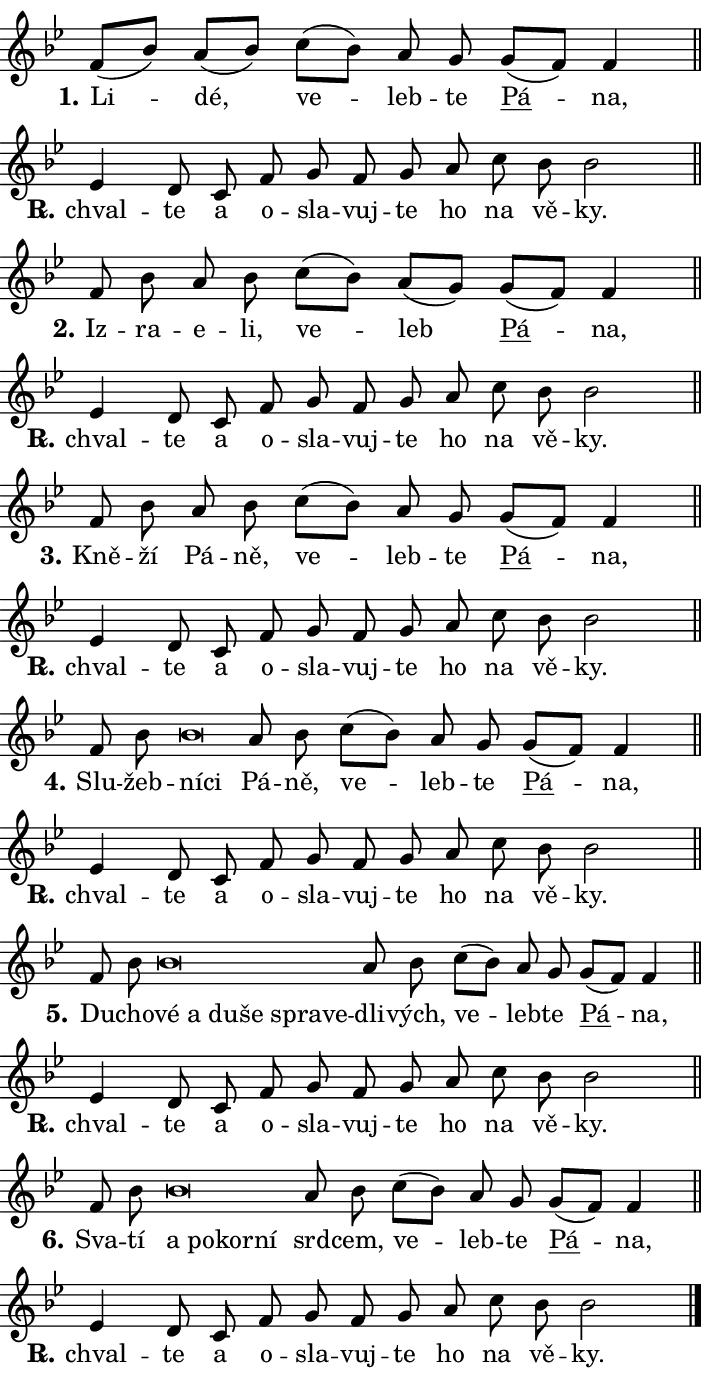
\version "2.24.0"
\header { tagline = "" }
\paper {
  indent = 0\cm
  top-margin = 0\cm
  right-margin = 0.13\cm % to fit lyric hyphens
  bottom-margin = 0\cm
  left-margin = 0\cm
  paper-width = 12\cm
  page-breaking = #ly:one-page-breaking
  system-system-spacing.basic-distance = #11
  score-system-spacing.basic-distance = #11
  ragged-last = ##f
}


%% Author: Thomas Morley
%% https://lists.gnu.org/archive/html/lilypond-user/2020-05/msg00002.html
#(define (line-position grob)
"Returns position of @var[grob} in current system:
   @code{'start}, if at first time-step
   @code{'end}, if at last time-step
   @code{'middle} otherwise
"
  (let* ((col (ly:item-get-column grob))
         (ln (ly:grob-object col 'left-neighbor))
         (rn (ly:grob-object col 'right-neighbor))
         (col-to-check-left (if (ly:grob? ln) ln col))
         (col-to-check-right (if (ly:grob? rn) rn col))
         (break-dir-left
           (and
             (ly:grob-property col-to-check-left 'non-musical #f)
             (ly:item-break-dir col-to-check-left)))
         (break-dir-right
           (and
             (ly:grob-property col-to-check-right 'non-musical #f)
             (ly:item-break-dir col-to-check-right))))
        (cond ((eqv? 1 break-dir-left) 'start)
              ((eqv? -1 break-dir-right) 'end)
              (else 'middle))))

#(define (tranparent-at-line-position vctor)
  (lambda (grob)
  "Relying on @code{line-position} select the relevant enry from @var{vctor}.
Used to determine transparency,"
    (case (line-position grob)
      ((end) (not (vector-ref vctor 0)))
      ((middle) (not (vector-ref vctor 1)))
      ((start) (not (vector-ref vctor 2))))))

noteHeadBreakVisibility =
#(define-music-function (break-visibility)(vector?)
"Makes @code{NoteHead}s transparent relying on @var{break-visibility}"
#{
  \override NoteHead.transparent =
    #(tranparent-at-line-position break-visibility)
#})

#(define delete-ledgers-for-transparent-note-heads
  (lambda (grob)
    "Reads whether a @code{NoteHead} is transparent.
If so this @code{NoteHead} is removed from @code{'note-heads} from
@var{grob}, which is supposed to be @code{LedgerLineSpanner}.
As a result ledgers are not printed for this @code{NoteHead}"
    (let* ((nhds-array (ly:grob-object grob 'note-heads))
           (nhds-list
             (if (ly:grob-array? nhds-array)
                 (ly:grob-array->list nhds-array)
                 '()))
           ;; Relies on the transparent-property being done before
           ;; Staff.LedgerLineSpanner.after-line-breaking is executed.
           ;; This is fragile ...
           (to-keep
             (remove
               (lambda (nhd)
                 (ly:grob-property nhd 'transparent #f))
               nhds-list)))
      ;; TODO find a better method to iterate over grob-arrays, similiar
      ;; to filter/remove etc for lists
      ;; For now rebuilt from scratch
      (set! (ly:grob-object grob 'note-heads)  '())
      (for-each
        (lambda (nhd)
          (ly:pointer-group-interface::add-grob grob 'note-heads nhd))
        to-keep))))

squashNotes = {
  \override NoteHead.X-extent = #'(-0.2 . 0.2)
  \override NoteHead.Y-extent = #'(-0.75 . 0)
  \override NoteHead.stencil =
    #(lambda (grob)
       (let ((pos (ly:grob-property grob 'staff-position)))
         (begin
           (if (< pos -7) (display "ERROR: Lower brevis then expected\n") (display ""))
           (if (<= pos -6) ly:text-interface::print ly:note-head::print))))
}
unSquashNotes = {
  \revert NoteHead.X-extent
  \revert NoteHead.Y-extent
  \revert NoteHead.stencil
}

hideNotes = \noteHeadBreakVisibility #begin-of-line-visible
unHideNotes = \noteHeadBreakVisibility #all-visible

% work-around for resetting accidentals
% https://lilypond.org/doc/v2.23/Documentation/notation/displaying-rhythms#unmetered-music
cadenzaMeasure = {
  \cadenzaOff
  \partial 1024 s1024
  \cadenzaOn
}

#(define-markup-command (accent layout props text) (markup?)
  "Underline accented syllable"
  (interpret-markup layout props
    #{\markup \override #'(offset . 4.3) \underline { #text }#}))

responsum = \markup \concat {
  "R" \hspace #-1.05 \path #0.1 #'((moveto 0 0.07) (lineto 0.9 0.8)) \hspace #0.05 "."
}

spaceSize = #0.6828661417322834 % exact space size for TeX Gyre Schola

\layout {
  \context {
    \Staff
    \remove "Time_signature_engraver"
    \override LedgerLineSpanner.after-line-breaking = #delete-ledgers-for-transparent-note-heads
  }
  \context {
    \Lyrics {
      \override LyricSpace.minimum-distance = \spaceSize
      \override LyricText.font-name = #"TeX Gyre Schola"
      \override LyricText.font-size = 1
      \override StanzaNumber.font-name = #"TeX Gyre Schola Bold"
      \override StanzaNumber.font-size = 1
    }
  }
  \context {
    \Score 
    \override NoteHead.text =
      #(lambda (grob) 
        (let ((pos (ly:grob-property grob 'staff-position)))
          #{\markup {
            \combine
              \halign #-0.55 \raise #(if (= pos -6) 0 0.5) \override #'(thickness . 2) \draw-line #'(3.2 . 0)
              \musicglyph "noteheads.sM1"
          }#}))
  }
}

% magnetic-lyrics.ily
%
%   written by
%     Jean Abou Samra <jean@abou-samra.fr>
%     Werner Lemberg <wl@gnu.org>
%
%   adapted by
%     Jiri Hon <jiri.hon@gmail.com>
%
% Version 2022-Apr-15

% https://www.mail-archive.com/lilypond-user@gnu.org/msg149350.html

#(define (Left_hyphen_pointer_engraver context)
   "Collect syllable-hyphen-syllable occurrences in lyrics and store
them in properties.  This engraver only looks to the left.  For
example, if the lyrics input is @code{foo -- bar}, it does the
following.

@itemize @bullet
@item
Set the @code{text} property of the @code{LyricHyphen} grob between
@q{foo} and @q{bar} to @code{foo}.

@item
Set the @code{left-hyphen} property of the @code{LyricText} grob with
text @q{foo} to the @code{LyricHyphen} grob between @q{foo} and
@q{bar}.
@end itemize

Use this auxiliary engraver in combination with the
@code{lyric-@/text::@/apply-@/magnetic-@/offset!} hook."
   (let ((hyphen #f)
         (text #f))
     (make-engraver
      (acknowledgers
       ((lyric-syllable-interface engraver grob source-engraver)
        (set! text grob)))
      (end-acknowledgers
       ((lyric-hyphen-interface engraver grob source-engraver)
        ;(when (not (grob::has-interface grob 'lyric-space-interface))
          (set! hyphen grob)));)
      ((stop-translation-timestep engraver)
       (when (and text hyphen)
         (ly:grob-set-object! text 'left-hyphen hyphen))
       (set! text #f)
       (set! hyphen #f)))))

#(define (lyric-text::apply-magnetic-offset! grob)
   "If the space between two syllables is less than the value in
property @code{LyricText@/.details@/.squash-threshold}, move the right
syllable to the left so that it gets concatenated with the left
syllable.

Use this function as a hook for
@code{LyricText@/.after-@/line-@/breaking} if the
@code{Left_@/hyphen_@/pointer_@/engraver} is active."
   (let ((hyphen (ly:grob-object grob 'left-hyphen #f)))
     (when hyphen
       (let ((left-text (ly:spanner-bound hyphen LEFT)))
         (when (grob::has-interface left-text 'lyric-syllable-interface)
           (let* ((common (ly:grob-common-refpoint grob left-text X))
                  (this-x-ext (ly:grob-extent grob common X))
                  (left-x-ext
                   (begin
                     ;; Trigger magnetism for left-text.
                     (ly:grob-property left-text 'after-line-breaking)
                     (ly:grob-extent left-text common X)))
                  ;; `delta` is the gap width between two syllables.
                  (delta (- (interval-start this-x-ext)
                            (interval-end left-x-ext)))
                  (details (ly:grob-property grob 'details))
                  (threshold (assoc-get 'squash-threshold details 0.2)))
             (when (< delta threshold)
               (let* (;; We have to manipulate the input text so that
                      ;; ligatures crossing syllable boundaries are not
                      ;; disabled.  For languages based on the Latin
                      ;; script this is essentially a beautification.
                      ;; However, for non-Western scripts it can be a
                      ;; necessity.
                      (lt (ly:grob-property left-text 'text))
                      (rt (ly:grob-property grob 'text))
                      (is-space (grob::has-interface hyphen 'lyric-space-interface))
                      (space (if is-space " " ""))
                      (extra-delta (if is-space spaceSize 0))
                      ;; Append new syllable.
                      (ltrt-space (if (and (string? lt) (string? rt))
                                (string-append lt space rt)
                                (make-concat-markup (list lt space rt))))
                      ;; Right-align `ltrt` to the right side.
                      (ltrt-space-markup (grob-interpret-markup
                               grob
                               (make-translate-markup
                                (cons (interval-length this-x-ext) 0)
                                (make-right-align-markup ltrt-space)))))
                 (begin
                   ;; Don't print `left-text`.
                   (ly:grob-set-property! left-text 'stencil #f)
                   ;; Set text and stencil (which holds all collected
                   ;; syllables so far) and shift it to the left.
                   (ly:grob-set-property! grob 'text ltrt-space)
                   (ly:grob-set-property! grob 'stencil ltrt-space-markup)
                   (ly:grob-translate-axis! grob (- (- delta extra-delta)) X))))))))))


#(define (lyric-hyphen::displace-bounds-first grob)
   ;; Make very sure this callback isn't triggered too early.
   (let ((left (ly:spanner-bound grob LEFT))
         (right (ly:spanner-bound grob RIGHT)))
     (ly:grob-property left 'after-line-breaking)
     (ly:grob-property right 'after-line-breaking)
     (ly:lyric-hyphen::print grob)))

squashThreshold = #0.4

\layout {
  \context {
    \Lyrics
    \consists #Left_hyphen_pointer_engraver
    \override LyricText.after-line-breaking =
      #lyric-text::apply-magnetic-offset!
    \override LyricHyphen.stencil = #lyric-hyphen::displace-bounds-first
    \override LyricText.details.squash-threshold = \squashThreshold
    \override LyricHyphen.minimum-distance = 0
    \override LyricHyphen.minimum-length = \squashThreshold
  }
}

squashText = \override LyricText.details.squash-threshold = 9999
unSquashText = \override LyricText.details.squash-threshold = \squashThreshold

leftText = \override LyricText.self-alignment-X = #LEFT
unLeftText = \revert LyricText.self-alignment-X

starOffset = #(lambda (grob) 
                (let ((x_offset (ly:self-alignment-interface::aligned-on-x-parent grob)))
                  (if (= x_offset 0) 0 (+ x_offset 1.2))))

star = #(define-music-function (syllable)(string?)
"Append star separator at the end of a syllable"
#{
  \once \override LyricText.X-offset = #starOffset
  \lyricmode { \markup {
    #syllable
    \override #'((font-name . "TeX Gyre Schola Bold")) \hspace #0.2 \lower #0.65 \larger "*"
  } }
#})

starAccent = #(define-music-function (syllable)(string?)
"Append star separator at the end of a syllable and make accent"
#{
  \once \override LyricText.X-offset = #starOffset
  \lyricmode { \markup {
    \accent #syllable
    \override #'((font-name . "TeX Gyre Schola Bold")) \hspace #0.2 \lower #0.65 \larger "*"
  } }
#})

breath = #(define-music-function (syllable)(string?)
"Append breathing indicator at the end of a syllable"
#{
  \lyricmode { \markup { #syllable "+" } }
#})

optionalBreath = #(define-music-function (syllable)(string?)
"Append optional breathing indicator at the end of a syllable"
#{
  \lyricmode { \markup { #syllable "(+)" } }
#})


\score {
    <<
        \new Voice = "melody" { \cadenzaOn \key bes \major \relative { f'8[( bes8)] a8[( bes)] \bar "" c[( bes)] \bar "" a g \bar "" \bar "" g[( f)] f4 \cadenzaMeasure \bar "||" \break } }
        \new Lyrics \lyricsto "melody" { \lyricmode { \set stanza = "1."
Li -- dé, ve -- leb -- te \markup \accent Pá -- na, } }
    >>
    \layout {}
}

\score {
    <<
        \new Voice = "melody" { \cadenzaOn \key bes \major \relative { es'4 d8 c \bar "" f g f \bar "" g a \bar "" c bes bes2 \cadenzaMeasure \bar "||" \break } }
        \new Lyrics \lyricsto "melody" { \lyricmode { \set stanza = \responsum
chval -- te a o -- sla -- vuj -- te ho na vě -- ky. } }
    >>
    \layout {}
}

\score {
    <<
        \new Voice = "melody" { \cadenzaOn \key bes \major \relative { f'8 bes8 a8 bes \bar "" c[( bes)] \bar "" a[( g)] \bar "" \bar "" g[( f)] f4 \cadenzaMeasure \bar "||" \break } }
        \new Lyrics \lyricsto "melody" { \lyricmode { \set stanza = "2."
Iz -- ra -- e -- li, ve -- leb \markup \accent Pá -- na, } }
    >>
    \layout {}
}

\score {
    <<
        \new Voice = "melody" { \cadenzaOn \key bes \major \relative { es'4 d8 c \bar "" f g f \bar "" g a \bar "" c bes bes2 \cadenzaMeasure \bar "||" \break } }
        \new Lyrics \lyricsto "melody" { \lyricmode { \set stanza = \responsum
chval -- te a o -- sla -- vuj -- te ho na vě -- ky. } }
    >>
    \layout {}
}

\score {
    <<
        \new Voice = "melody" { \cadenzaOn \key bes \major \relative { f'8 bes8 a8 bes \bar "" c[( bes)] \bar "" a g \bar "" \bar "" g[( f)] f4 \cadenzaMeasure \bar "||" \break } }
        \new Lyrics \lyricsto "melody" { \lyricmode { \set stanza = "3."
Kně -- ží Pá -- ně, ve -- leb -- te \markup \accent Pá -- na, } }
    >>
    \layout {}
}

\score {
    <<
        \new Voice = "melody" { \cadenzaOn \key bes \major \relative { es'4 d8 c \bar "" f g f \bar "" g a \bar "" c bes bes2 \cadenzaMeasure \bar "||" \break } }
        \new Lyrics \lyricsto "melody" { \lyricmode { \set stanza = \responsum
chval -- te a o -- sla -- vuj -- te ho na vě -- ky. } }
    >>
    \layout {}
}

\score {
    <<
        \new Voice = "melody" { \cadenzaOn \key bes \major \relative { f'8 bes \bar "" \squashNotes bes\breve*1/16 \hideNotes \breve*1/16 \bar "" \unHideNotes \unSquashNotes a8 bes \bar "" c[( bes)] \bar "" a g \bar "" \bar "" g[( f)] f4 \cadenzaMeasure \bar "||" \break } }
        \new Lyrics \lyricsto "melody" { \lyricmode { \set stanza = "4."
Slu -- žeb -- \leftText ní -- \squashText ci \unLeftText \unSquashText Pá -- ně, ve -- leb -- te \markup \accent Pá -- na, } }
    >>
    \layout {}
}

\score {
    <<
        \new Voice = "melody" { \cadenzaOn \key bes \major \relative { es'4 d8 c \bar "" f g f \bar "" g a \bar "" c bes bes2 \cadenzaMeasure \bar "||" \break } }
        \new Lyrics \lyricsto "melody" { \lyricmode { \set stanza = \responsum
chval -- te a o -- sla -- vuj -- te ho na vě -- ky. } }
    >>
    \layout {}
}

\score {
    <<
        \new Voice = "melody" { \cadenzaOn \key bes \major \relative { f'8 bes \bar "" \squashNotes bes\breve*1/16 \hideNotes \breve*1/16 \bar "" \breve*1/16 \bar "" \breve*1/16 \bar "" \breve*1/16 \breve*1/16 \bar "" \unHideNotes \unSquashNotes a8 bes \bar "" c[( bes)] \bar "" a g \bar "" \bar "" g[( f)] f4 \cadenzaMeasure \bar "||" \break } }
        \new Lyrics \lyricsto "melody" { \lyricmode { \set stanza = "5."
Du -- cho -- \leftText vé \squashText a du -- še spra -- ve -- \unLeftText \unSquashText dli -- vých, ve -- leb -- te \markup \accent Pá -- na, } }
    >>
    \layout {}
}

\score {
    <<
        \new Voice = "melody" { \cadenzaOn \key bes \major \relative { es'4 d8 c \bar "" f g f \bar "" g a \bar "" c bes bes2 \cadenzaMeasure \bar "||" \break } }
        \new Lyrics \lyricsto "melody" { \lyricmode { \set stanza = \responsum
chval -- te a o -- sla -- vuj -- te ho na vě -- ky. } }
    >>
    \layout {}
}

\score {
    <<
        \new Voice = "melody" { \cadenzaOn \key bes \major \relative { f'8 bes \bar "" \squashNotes bes\breve*1/16 \hideNotes \breve*1/16 \bar "" \breve*1/16 \breve*1/16 \bar "" \unHideNotes \unSquashNotes a8 bes \bar "" c[( bes)] \bar "" a g \bar "" \bar "" g[( f)] f4 \cadenzaMeasure \bar "||" \break } }
        \new Lyrics \lyricsto "melody" { \lyricmode { \set stanza = "6."
Sva -- tí \leftText a \squashText po -- kor -- ní \unLeftText \unSquashText srd -- cem, ve -- leb -- te \markup \accent Pá -- na, } }
    >>
    \layout {}
}

\score {
    <<
        \new Voice = "melody" { \cadenzaOn \key bes \major \relative { es'4 d8 c \bar "" f g f \bar "" g a \bar "" c bes bes2 \cadenzaMeasure \bar "||" \break } \bar "|." }
        \new Lyrics \lyricsto "melody" { \lyricmode { \set stanza = \responsum
chval -- te a o -- sla -- vuj -- te ho na vě -- ky. } }
    >>
    \layout {}
}
